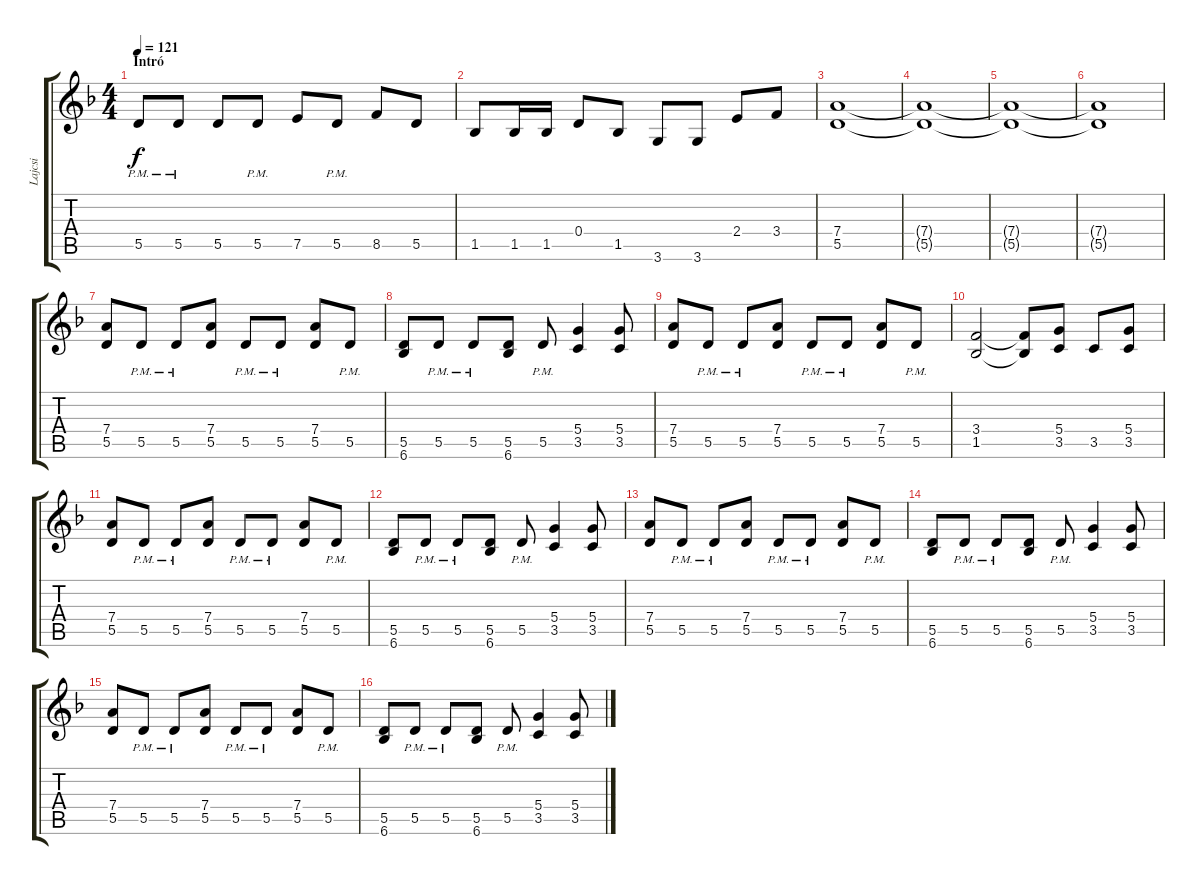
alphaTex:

\track ("Lajcsi" "Lajcsi") {instrument distortionguitar}
\staff {score tabs}
\tuning (E4 B3 G3 D3 A2 E2) {hide}
\ts (4 4)
\section ("" "Intró")
\tempo 121
\clef g2
\ks dminor
5.5{pm}.8{dy f instrument distortionguitar} 5.5{pm}.8 5.5.8 5.5{pm}.8 7.5.8 5.5{pm}.8 8.5.8 5.5.8 |
1.5.8 1.5.16 1.5.16 0.4.8 1.5.8 3.6.8 3.6.8 2.4.8 3.4.8 |
(7.4 5.5).1 |
(7.4{t} 5.5{t}).1 |
(7.4{t} 5.5{t}).1 |
(7.4{t} 5.5{t}).1 |
(7.4 5.5).8 5.5{pm}.8 5.5{pm}.8 (7.4 5.5).8 5.5{pm}.8 5.5{pm}.8 (7.4 5.5).8 5.5{pm}.8 |
(5.5 6.6).8 5.5{pm}.8 5.5{pm}.8 (5.5 6.6).8 5.5{pm}.8 (5.4 3.5).4 (5.4 3.5).8 |
(7.4 5.5).8 5.5{pm}.8 5.5{pm}.8 (7.4 5.5).8 5.5{pm}.8 5.5{pm}.8 (7.4 5.5).8 5.5{pm}.8 |
(3.4 1.5).2 (3.4{t} 1.5{t}).8 (5.4 3.5).8 3.5.8 (5.4 3.5).8 |
(7.4 5.5).8 5.5{pm}.8 5.5{pm}.8 (7.4 5.5).8 5.5{pm}.8 5.5{pm}.8 (7.4 5.5).8 5.5{pm}.8 |
(5.5 6.6).8 5.5{pm}.8 5.5{pm}.8 (5.5 6.6).8 5.5{pm}.8 (5.4 3.5).4 (5.4 3.5).8 |
(7.4 5.5).8 5.5{pm}.8 5.5{pm}.8 (7.4 5.5).8 5.5{pm}.8 5.5{pm}.8 (7.4 5.5).8 5.5{pm}.8 |
(5.5 6.6).8 5.5{pm}.8 5.5{pm}.8 (5.5 6.6).8 5.5{pm}.8 (5.4 3.5).4 (5.4 3.5).8 |
(7.4 5.5).8 5.5{pm}.8 5.5{pm}.8 (7.4 5.5).8 5.5{pm}.8 5.5{pm}.8 (7.4 5.5).8 5.5{pm}.8 |
(5.5 6.6).8 5.5{pm}.8 5.5{pm}.8 (5.5 6.6).8 5.5{pm}.8 (5.4 3.5).4 (5.4 3.5).8
